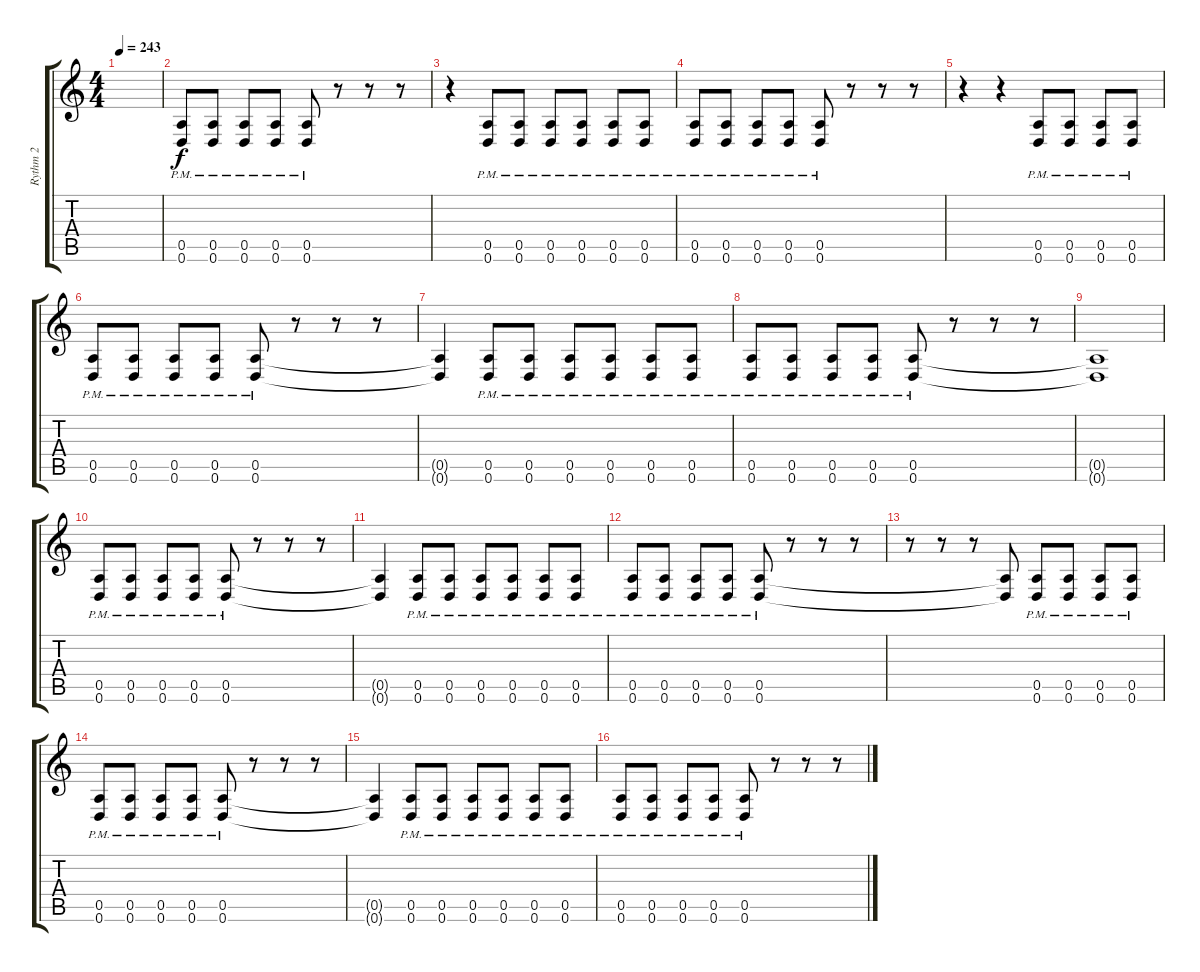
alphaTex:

\track ("Rythm 2 " "Rythm 2 ") {instrument distortionguitar}
\staff {score tabs}
\tuning (E4 B3 G3 D3 A2 D2) {hide}
\ts (4 4)
\tempo 243
\clef g2
\ks c
|
(0.5{pm} 0.6{pm}).8 (0.5{pm} 0.6{pm}).8 (0.5{pm} 0.6{pm}).8 (0.5{pm} 0.6{pm}).8 (0.5{pm} 0.6{pm}).8 r.8 r.8 r.8 |
r.4 (0.5{pm} 0.6{pm}).8 (0.5{pm} 0.6{pm}).8 (0.5{pm} 0.6{pm}).8 (0.5{pm} 0.6{pm}).8 (0.5{pm} 0.6{pm}).8 (0.5{pm} 0.6{pm}).8 |
(0.5{pm} 0.6{pm}).8 (0.5{pm} 0.6{pm}).8 (0.5{pm} 0.6{pm}).8 (0.5{pm} 0.6{pm}).8 (0.5{pm} 0.6{pm}).8 r.8 r.8 r.8 |
r.4 r.4 (0.5{pm} 0.6{pm}).8 (0.5{pm} 0.6{pm}).8 (0.5{pm} 0.6{pm}).8 (0.5{pm} 0.6{pm}).8 |
(0.5{pm} 0.6{pm}).8 (0.5{pm} 0.6{pm}).8 (0.5{pm} 0.6{pm}).8 (0.5{pm} 0.6{pm}).8 (0.5{pm} 0.6{pm}).8 r.8 r.8 r.8 |
(0.5{t} 0.6{t}).4 (0.5{pm} 0.6{pm}).8 (0.5{pm} 0.6{pm}).8 (0.5{pm} 0.6{pm}).8 (0.5{pm} 0.6{pm}).8 (0.5{pm} 0.6{pm}).8 (0.5{pm} 0.6{pm}).8 |
(0.5{pm} 0.6{pm}).8 (0.5{pm} 0.6{pm}).8 (0.5{pm} 0.6{pm}).8 (0.5{pm} 0.6{pm}).8 (0.5{pm} 0.6{pm}).8 r.8 r.8 r.8 |
(0.5{t} 0.6{t}).1 |
(0.5{pm} 0.6{pm}).8 (0.5{pm} 0.6{pm}).8 (0.5{pm} 0.6{pm}).8 (0.5{pm} 0.6{pm}).8 (0.5{pm} 0.6{pm}).8 r.8 r.8 r.8 |
(0.5{t} 0.6{t}).4 (0.5{pm} 0.6{pm}).8 (0.5{pm} 0.6{pm}).8 (0.5{pm} 0.6{pm}).8 (0.5{pm} 0.6{pm}).8 (0.5{pm} 0.6{pm}).8 (0.5{pm} 0.6{pm}).8 |
(0.5{pm} 0.6{pm}).8 (0.5{pm} 0.6{pm}).8 (0.5{pm} 0.6{pm}).8 (0.5{pm} 0.6{pm}).8 (0.5{pm} 0.6{pm}).8 r.8 r.8 r.8 |
r.8 r.8 r.8 (0.5{t} 0.6{t}).8 (0.5{pm} 0.6{pm}).8 (0.5{pm} 0.6{pm}).8 (0.5{pm} 0.6{pm}).8 (0.5{pm} 0.6{pm}).8 |
(0.5{pm} 0.6{pm}).8 (0.5{pm} 0.6{pm}).8 (0.5{pm} 0.6{pm}).8 (0.5{pm} 0.6{pm}).8 (0.5{pm} 0.6{pm}).8 r.8 r.8 r.8 |
(0.5{t} 0.6{t}).4 (0.5{pm} 0.6{pm}).8 (0.5{pm} 0.6{pm}).8 (0.5{pm} 0.6{pm}).8 (0.5{pm} 0.6{pm}).8 (0.5{pm} 0.6{pm}).8 (0.5{pm} 0.6{pm}).8 |
(0.5{pm} 0.6{pm}).8 (0.5{pm} 0.6{pm}).8 (0.5{pm} 0.6{pm}).8 (0.5{pm} 0.6{pm}).8 (0.5{pm} 0.6{pm}).8 r.8 r.8 r.8
